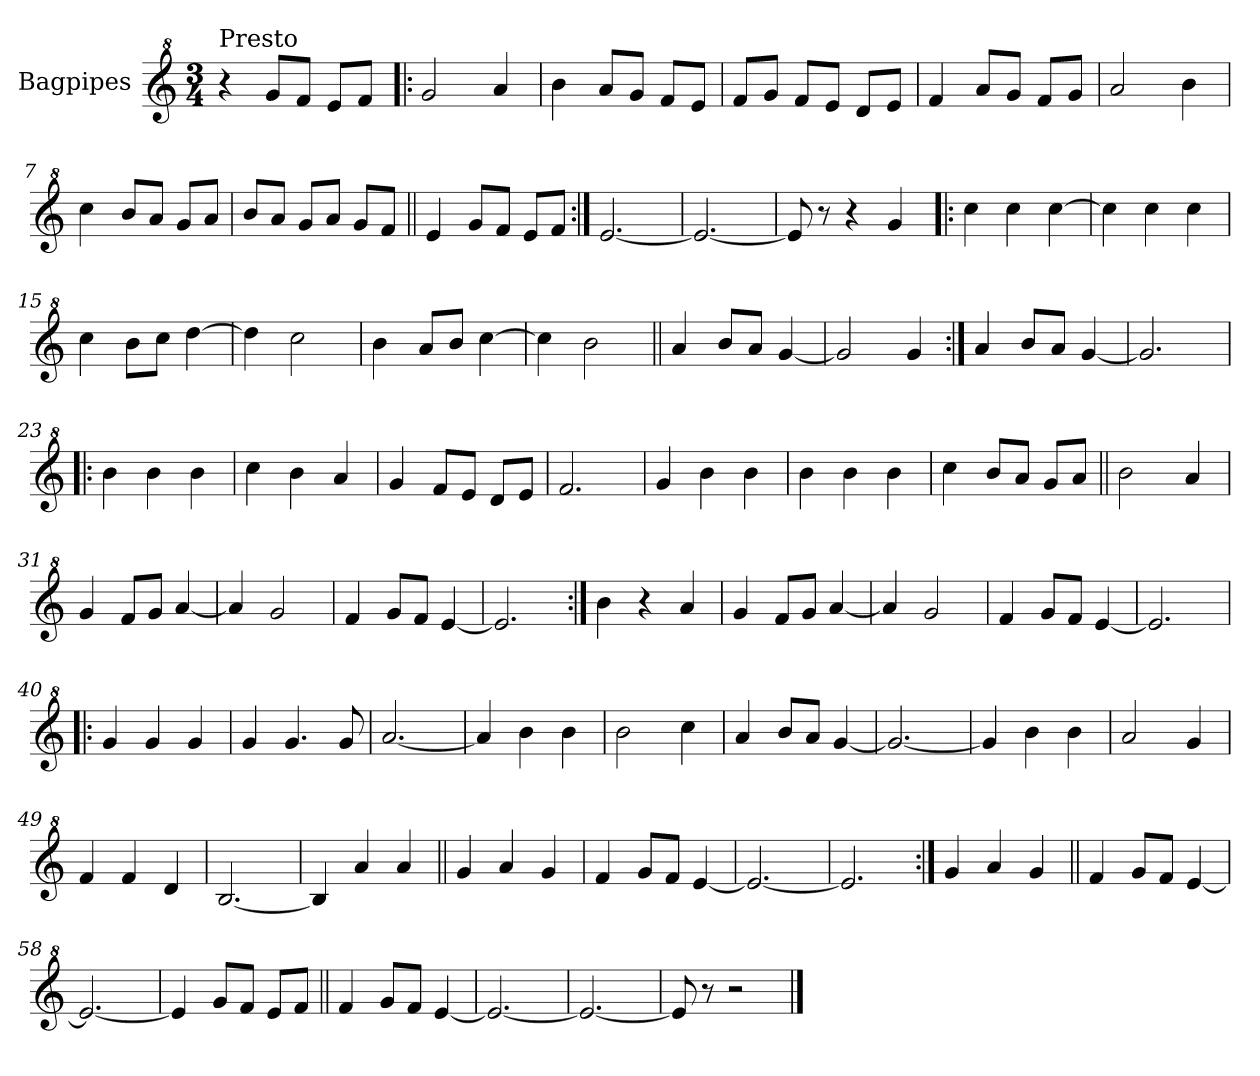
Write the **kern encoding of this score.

**kern
*part1
*staff1
*I"Bagpipes
*I'Bag
*clefG^2
*k[]
*C:
*M3/4
=1
!LO:TX:a:t=Presto
4r
8gg/L
8ff/J
8ee/L
8ff/J
=2!|:
2gg/
4aa/
=3
4bb\
8aa/L
8gg/J
8ff/L
8ee/J
=4
8ff/L
8gg/J
8ff/L
8ee/J
8dd/L
8ee/J
=5
4ff/
8aa/L
8gg/J
8ff/L
8gg/J
=6
2aa/
4bb\
=7
4ccc\
8bb/L
8aa/J
8gg/L
8aa/J
=8
8bb/L
8aa/J
8gg/L
8aa/J
8gg/L
8ff/J
!!LO:LB:g=z
=9||
4ee/
8gg/L
8ff/J
8ee/L
8ff/J
=10:|!
[2.ee/
=11
2.ee/_
=12
8ee/]
8r
4r
4gg/
=13!|:
4ccc\
4ccc\
[4ccc\
=14
4ccc\]
4ccc\
4ccc\
=15
4ccc\
8bb\L
8ccc\J
[4ddd\
=16
4ddd\]
2ccc\
=17
4bb\
8aa/L
8bb/J
[4ccc\
=18
4ccc\]
2bb\
=19||
4aa/
8bb/L
8aa/J
[4gg/
!!LO:LB:g=z
=20
2gg/]
4gg/
=21:|!
4aa/
8bb/L
8aa/J
[4gg/
=22
2.gg/]
=23!|:
4bb\
4bb\
4bb\
=24
4ccc\
4bb\
4aa/
=25
4gg/
8ff/L
8ee/J
8dd/L
8ee/J
=26
2.ff/
=27
4gg/
4bb\
4bb\
=28
4bb\
4bb\
4bb\
=29
4ccc\
8bb/L
8aa/J
8gg/L
8aa/J
=30||
2bb\
4aa/
!!LO:LB:g=z
=31
4gg/
8ff/L
8gg/J
[4aa/
=32
4aa/]
2gg/
=33
4ff/
8gg/L
8ff/J
[4ee/
=34
2.ee/]
=35:|!
4bb\
4r
4aa/
=36
4gg/
8ff/L
8gg/J
[4aa/
=37
4aa/]
2gg/
=38
4ff/
8gg/L
8ff/J
[4ee/
=39
2.ee/]
=40!|:
4gg/
4gg/
4gg/
=41
4gg/
4.gg/
8gg/
!!LO:LB:g=z
=42
[2.aa/
=43
4aa/]
4bb\
4bb\
=44
2bb\
4ccc\
=45
4aa/
8bb/L
8aa/J
[4gg/
=46
2.gg/_
=47
4gg/]
4bb\
4bb\
=48
2aa/
4gg/
=49
4ff/
4ff/
4dd/
=50
[2.b/
=51
4b/]
4aa/
4aa/
=52||
4gg/
4aa/
4gg/
=53
4ff/
8gg/L
8ff/J
[4ee/
=54
2.ee/_
!!LO:LB:g=z
=55
2.ee/]
=56:|!
4gg/
4aa/
4gg/
=57||
4ff/
8gg/L
8ff/J
[4ee/
=58
2.ee/_
=59
4ee/]
8gg/L
8ff/J
8ee/L
8ff/J
=60||
4ff/
8gg/L
8ff/J
[4ee/
=61
2.ee/_
=62
2.ee/_
=63
8ee/]
8r
2r
==
*-
